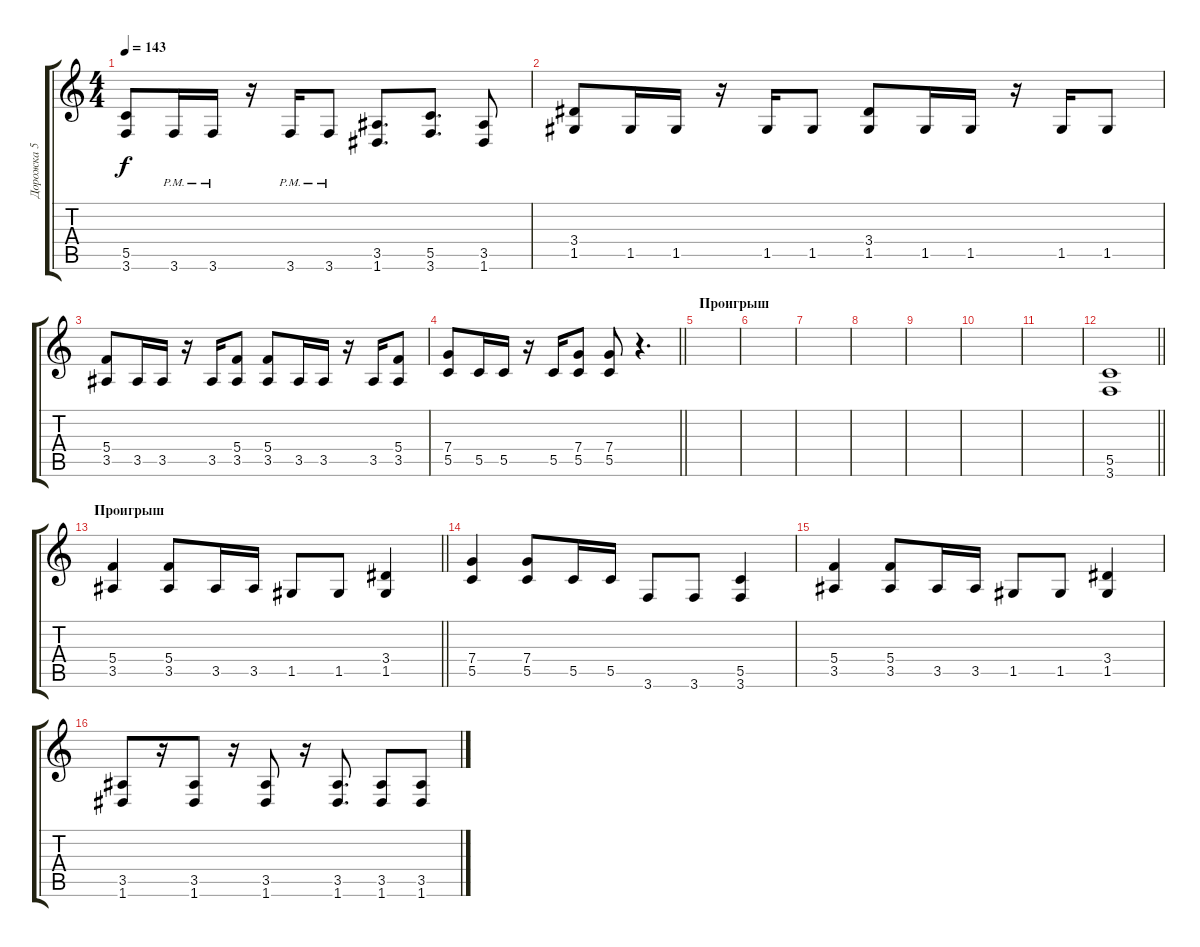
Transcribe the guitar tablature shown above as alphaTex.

\track ("Дорожка 5" "Дорожка 5") {instrument distortionguitar}
\staff {score tabs}
\tuning (D4 A3 F3 C3 G2 D2) {hide}
\ts (4 4)
\tempo 143
\clef g2
\ks c
(5.5 3.6).8{dy f} 3.6{pm}.16 3.6{pm}.16 r.16 3.6{pm}.16 3.6{pm}.8 (3.5 1.6).8{d} (5.5 3.6).8{d} (3.5 1.6).8 |
(3.4 1.5).8 1.5.16 1.5.16 r.16 1.5.16 1.5.8 (3.4 1.5).8 1.5.16 1.5.16 r.16 1.5.16 1.5.8 |
(5.4 3.5).8 3.5.16 3.5.16 r.16 3.5.16 (5.4 3.5).8 (5.4 3.5).8 3.5.16 3.5.16 r.16 3.5.16 (5.4 3.5).8 |
\barLineRight lightlight
(7.4 5.5).8 5.5.16 5.5.16 r.16 5.5.16 (7.4 5.5).8 (7.4 5.5).8 r.4{d} |
\section ("" "Проигрыш")
|
|
|
|
|
|
|
\barLineRight lightlight
(5.5 3.6).1 |
\section ("" "Проигрыш")
\barLineRight lightlight
(5.4 3.5).4 (5.4 3.5).8 3.5.16 3.5.16 1.5.8 1.5.8 (3.4 1.5).4 |
(7.4 5.5).4 (7.4 5.5).8 5.5.16 5.5.16 3.6.8 3.6.8 (5.5 3.6).4 |
(5.4 3.5).4 (5.4 3.5).8 3.5.16 3.5.16 1.5.8 1.5.8 (3.4 1.5).4 |
(3.5 1.6).8 r.16 (3.5 1.6).8 r.16 (3.5 1.6).8 r.16 (3.5 1.6).8{d} (3.5 1.6).8 (3.5 1.6).8
